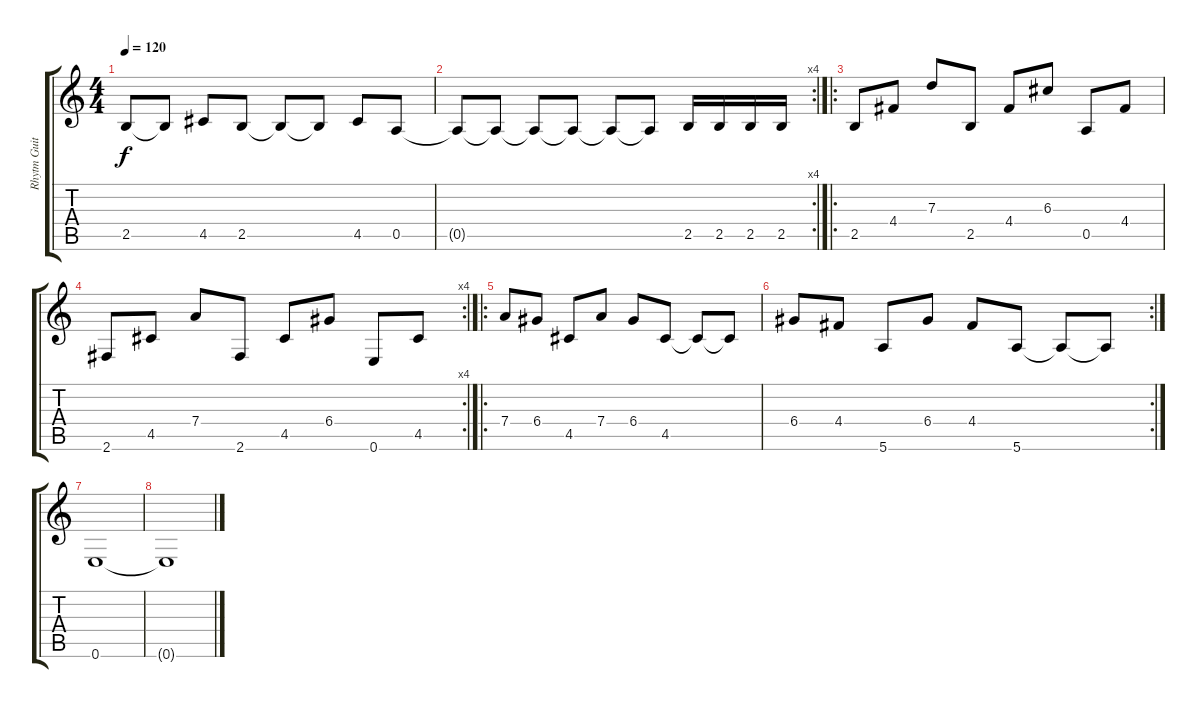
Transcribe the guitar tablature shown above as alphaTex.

\track ("Rhytm Guitar" "Rhytm Guit") {instrument electricguitarmuted}
\staff {score tabs}
\tuning (E4 B3 G3 D3 A2 E2) {hide}
\ts (4 4)
\tempo 120
\clef g2
\ks c
2.5{t}.8{dy f} 2.5{t}.8 4.5.8 2.5.8 2.5{t}.8 2.5{t}.8 4.5.8 0.5.8 |
\rc 4
0.5{t}.8 0.5{t}.8 0.5{t}.8 0.5{t}.8 0.5{t}.8 0.5{t}.8 2.5.16 2.5.16 2.5.16 2.5.16 |
\ro
2.5.8 4.4.8 7.3.8 2.5.8 4.4.8 6.3.8 0.5.8 4.4.8 |
\rc 4
2.6.8 4.5.8 7.4.8 2.6.8 4.5.8 6.4.8 0.6.8 4.5.8 |
\ro
7.4.8 6.4.8 4.5.8 7.4.8 6.4.8 4.5.8 4.5{t}.8 4.5{t}.8 |
\rc 2
6.4.8 4.4.8 5.6.8 6.4.8 4.4.8 5.6.8 5.6{t}.8 5.6{t}.8 |
0.6.1 |
0.6{t}.1
